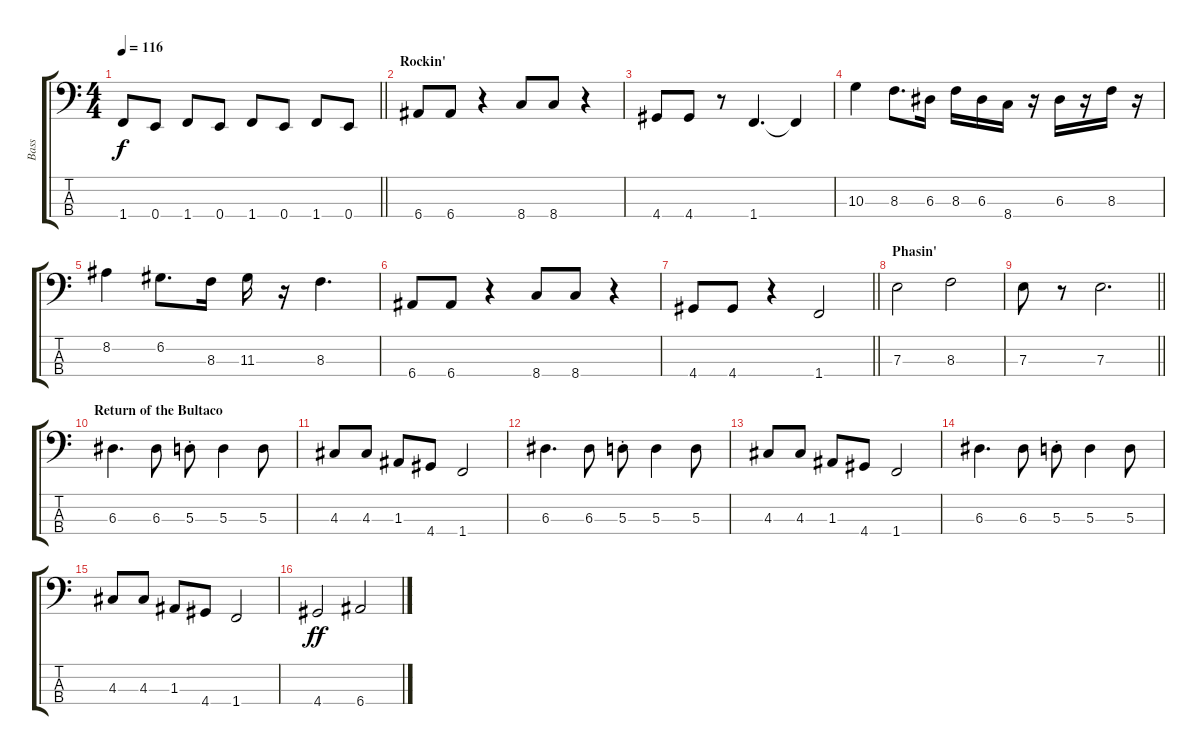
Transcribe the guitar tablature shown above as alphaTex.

\track ("Bass" "Bass") {instrument electricbassfinger}
\staff {score tabs}
\tuning (G2 D2 A1 E1) {hide}
\ts (4 4)
\tempo 116
\clef f4
\barLineRight lightlight
\ks c
1.4.8{dy f} 0.4.8 1.4.8 0.4.8 1.4.8 0.4.8 1.4.8 0.4.8 |
\section ("" "Rockin'")
6.4.8 6.4.8 r.4 8.4.8 8.4.8 r.4 |
4.4.8 4.4.8 r.8 1.4.4{d} 1.4{t}.4 |
10.3.4 8.3.8{d} 6.3.16 8.3.16 6.3.16 8.4.16 r.16 6.3.16 r.16 8.3.16 r.16 |
8.2.4 6.2.8{d} 8.3.16 11.3.16 r.16 8.3.4{d} |
6.4.8 6.4.8 r.4 8.4.8 8.4.8 r.4 |
\barLineRight lightlight
4.4.8 4.4.8 r.4 1.4.2 |
\section ("" "Phasin'")
7.3.2 8.3.2 |
\barLineRight lightlight
7.3.8 r.8 7.3.2{d} |
\section ("" "Return of the Bultaco")
6.3.4{d volume 10} 6.3.8 5.3{st}.8 5.3.4 5.3.8 |
4.3.8 4.3.8 1.3.8 4.4.8 1.4.2 |
6.3.4{d} 6.3.8 5.3{st}.8 5.3.4 5.3.8 |
4.3.8 4.3.8 1.3.8 4.4.8 1.4.2 |
6.3.4{d} 6.3.8 5.3{st}.8 5.3.4 5.3.8 |
4.3.8 4.3.8 1.3.8 4.4.8 1.4.2 |
4.4.2{dy ff} 6.4.2
